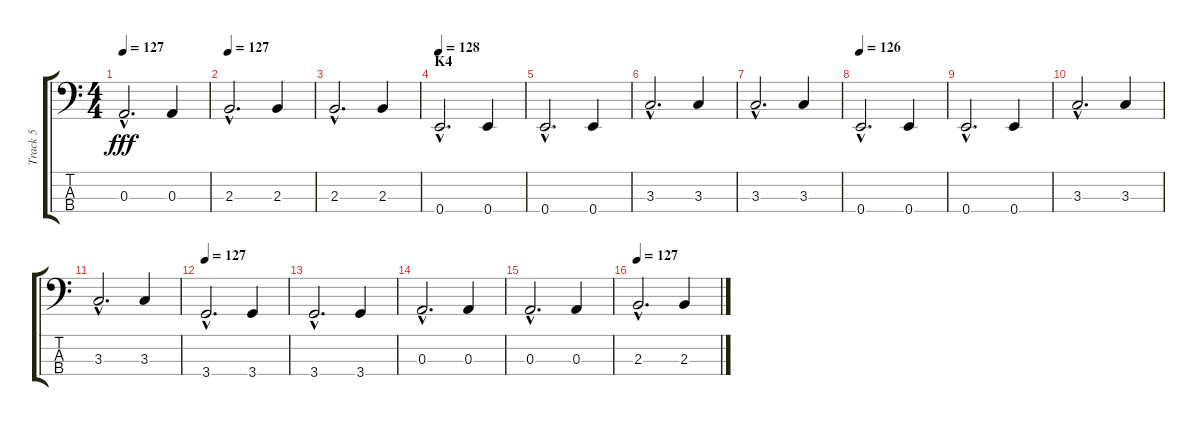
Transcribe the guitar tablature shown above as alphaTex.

\track ("Track 5" "Track 5") {instrument electricbasspick}
\staff {score tabs}
\tuning (G2 D2 A1 E1) {hide}
\ts (4 4)
\tempo 127
\clef f4
\ks c
0.3{hac}.2{d dy fff} 0.3.4 |
\tempo 127
2.3{hac}.2{d} 2.3.4 |
2.3{hac}.2{d} 2.3.4 |
\section ("" "K4")
\tempo 128
0.4{hac}.2{d} 0.4.4 |
0.4{hac}.2{d} 0.4.4 |
3.3{hac}.2{d} 3.3.4 |
3.3{hac}.2{d} 3.3.4 |
\tempo 126
0.4{hac}.2{d} 0.4.4 |
0.4{hac}.2{d} 0.4.4 |
3.3{hac}.2{d} 3.3.4 |
3.3{hac}.2{d} 3.3.4 |
\tempo 127
3.4{hac}.2{d} 3.4.4 |
3.4{hac}.2{d} 3.4.4 |
0.3{hac}.2{d} 0.3.4 |
0.3{hac}.2{d volume 0} 0.3.4 |
\tempo 127
2.3{hac}.2{d} 2.3.4
